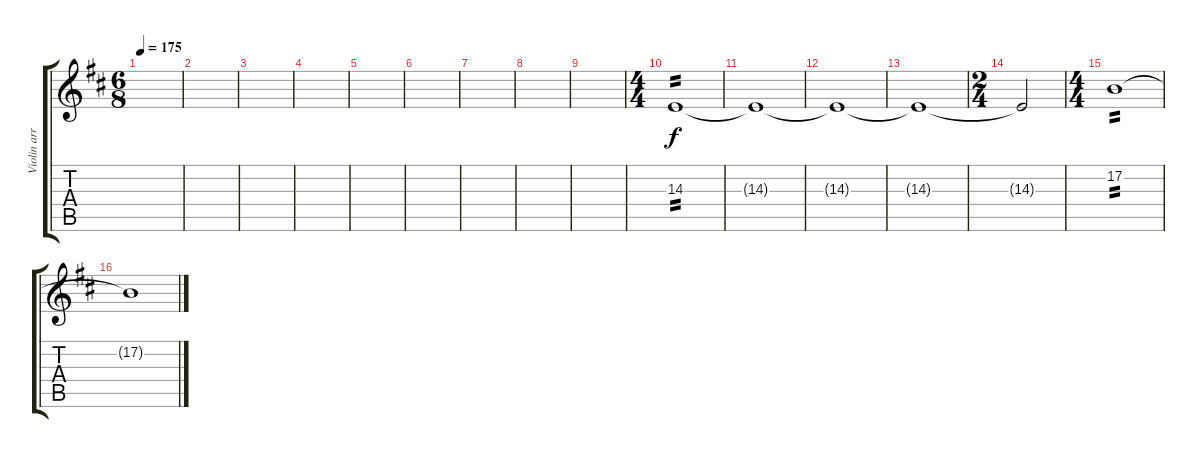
\track ("Violin arr. for Guitar" "Violin arr") {instrument violin}
\staff {score tabs}
\tuning (B3 Gb3 D3 A2 E2 B1) {hide}
\ts (6 8)
\tempo 175
\clef g2
\ks bminor
|
|
|
|
|
|
|
|
|
\ts (4 4)
14.3.1{tp 2} |
14.3{t}.1 |
14.3{t}.1 |
14.3{t}.1 |
\ts (2 4)
14.3{t}.2 |
\ts (4 4)
17.2.1{tp 2} |
17.2{t}.1
